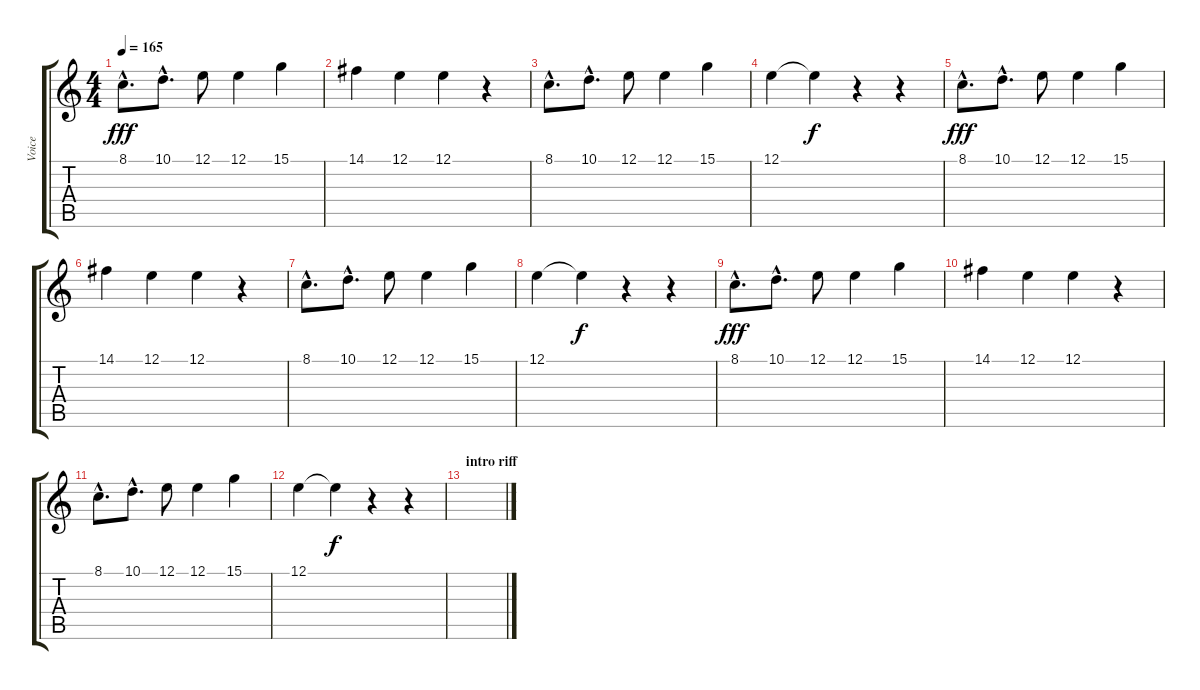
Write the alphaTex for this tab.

\track ("Voice" "Voice") {instrument choiraahs}
\staff {score tabs}
\tuning (E4 B3 G3 D3 A2 E2) {hide}
\ts (4 4)
\tempo 165
\clef g2
\ks c
8.1{hac}.8{d dy fff} 10.1{hac}.8{d} 12.1.8 12.1.4 15.1.4 |
14.1.4 12.1.4 12.1.4 r.4 |
8.1{hac}.8{d} 10.1{hac}.8{d} 12.1.8 12.1.4 15.1.4 |
12.1.4 12.1{t}.4{dy f} r.4 r.4 |
8.1{hac}.8{d dy fff} 10.1{hac}.8{d} 12.1.8 12.1.4 15.1.4 |
14.1.4 12.1.4 12.1.4 r.4 |
8.1{hac}.8{d} 10.1{hac}.8{d} 12.1.8 12.1.4 15.1.4 |
12.1.4 12.1{t}.4{dy f} r.4 r.4 |
8.1{hac}.8{d dy fff} 10.1{hac}.8{d} 12.1.8 12.1.4 15.1.4 |
14.1.4 12.1.4 12.1.4 r.4 |
8.1{hac}.8{d} 10.1{hac}.8{d} 12.1.8 12.1.4 15.1.4 |
12.1.4 12.1{t}.4{dy f} r.4 r.4 |
\section ("" "intro riff")
